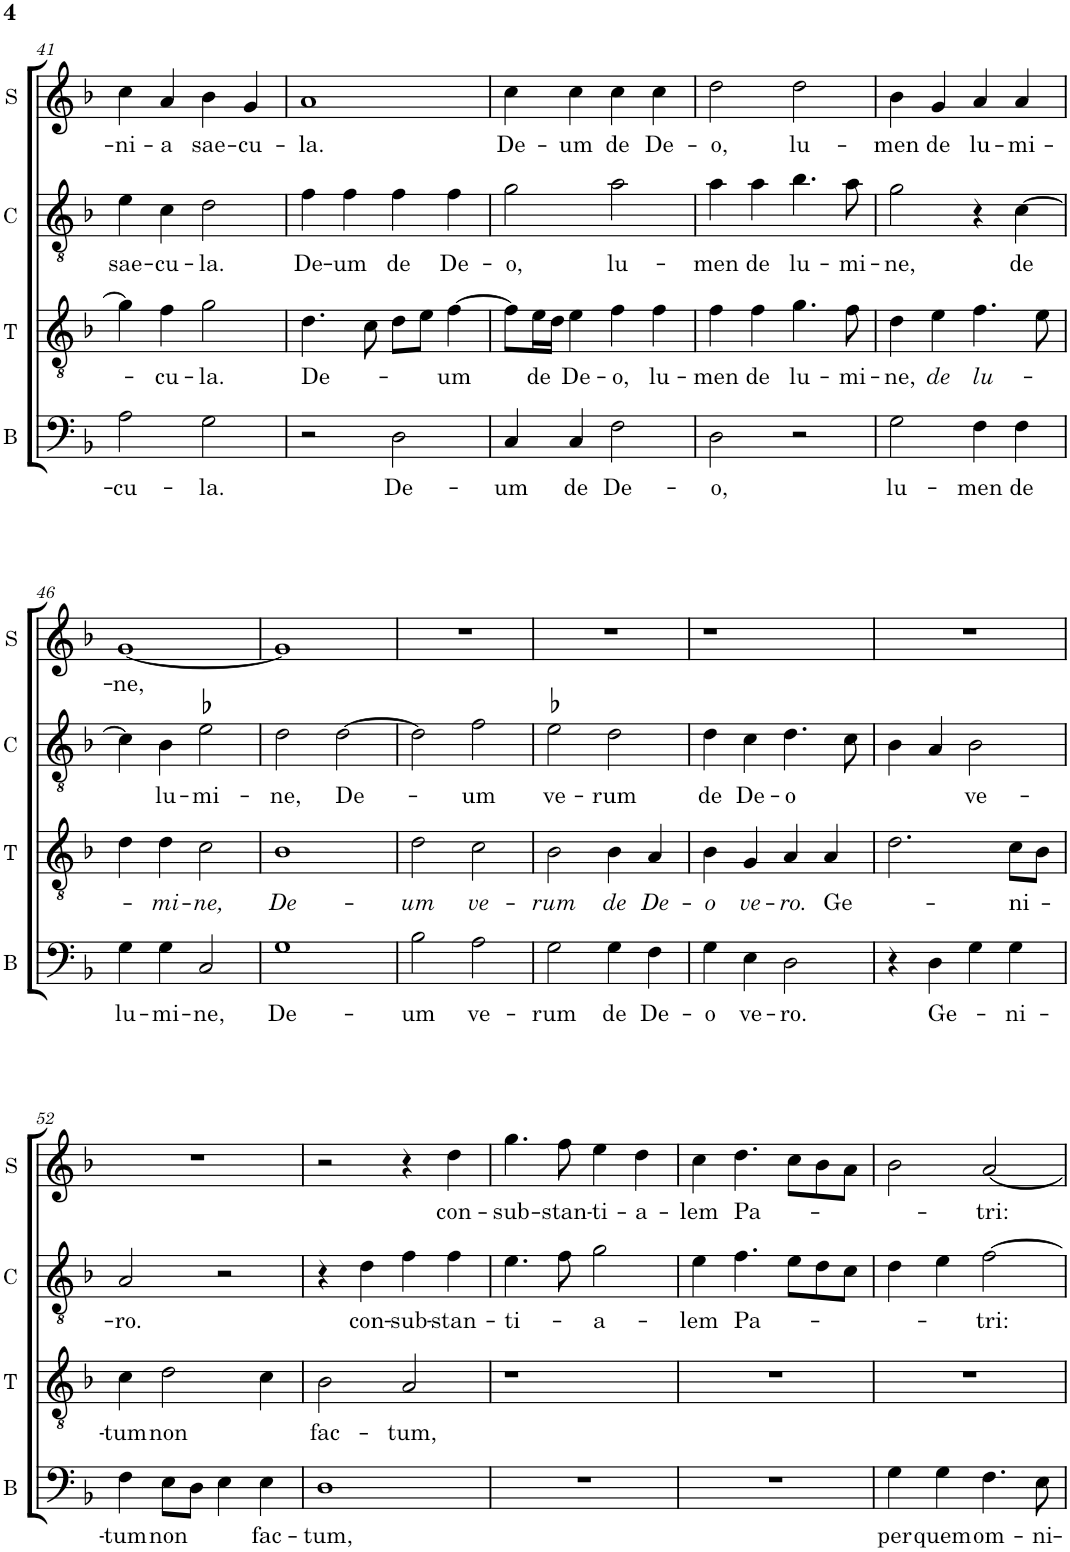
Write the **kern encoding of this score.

**kern	**text	**kern	**text	**kern	**text	**kern	**text
*part4	*part4	*part3	*part3	*part2	*part2	*part1	*part1
*staff4	*staff4	*staff3	*staff3	*staff2	*staff2	*staff1	*staff1
*I"B	*	*I"T	*	*I"C	*	*I"S	*
*I'B	*	*I'T	*	*I'C	*	*I'S	*
!!LO:PB:g=z
*clefF4	*	*clefGv2	*	*clefGv2	*	*clefG2	*
*	*	*	*	*Trd4c7	*	*	*
*k[b-]	*	*k[b-]	*	*k[b-]	*	*k[b-]	*
*M2/2	*	*M2/2	*	*M2/2	*	*M2/2	*
*met(c|)	*	*met(c|)	*	*met(c|)	*	*met(c|)	*
=41	=41	=41	=41	=41	=41	=41	=41
!	!LO:LY:b	!	!	!	!LO:LY:b	!	!LO:LY:b
2A\	-cu-	4g\]	.	4e\	sae-	4cc\	-ni-
!	!	!	!LO:LY:b	!	!LO:LY:b	!	!LO:LY:b
.	.	4f\	-cu-	4c\	-cu-	4a/	-a
!	!LO:LY:b	!	!LO:LY:b	!	!LO:LY:b	!	!LO:LY:b
2G\	-la.	2g\	-la.	2d\	-la.	4b-\	sae-
!	!	!	!	!	!	!	!LO:LY:b
.	.	.	.	.	.	4g/	-cu-
=42	=42	=42	=42	=42	=42	=42	=42
!	!	!	!LO:LY:b	!	!LO:LY:b	!	!LO:LY:b
2r	.	4.d\	De-	4f\	De-	1a	-la.
!	!	!	!	!	!LO:LY:b	!	!
.	.	.	.	4f\	-um	.	.
.	.	8c\	.	.	.	.	.
!	!LO:LY:b	!	!	!	!LO:LY:b	!	!
2D\	De-	8d\L	.	4f\	de	.	.
.	.	8e\J	.	.	.	.	.
!	!	!	!LO:LY:b	!	!LO:LY:b	!	!
.	.	[4f\	-um	4f\	De-	.	.
=43	=43	=43	=43	=43	=43	=43	=43
!	!LO:LY:b	!	!	!	!LO:LY:b	!	!LO:LY:b
4C/	-um	8f\L]	.	2g\	-o,	4cc\	De-
!	!	!	!LO:LY:b	!	!	!	!
.	.	16e\L	de	.	.	.	.
.	.	16d\JJ	.	.	.	.	.
!	!LO:LY:b	!	!LO:LY:b	!	!	!	!LO:LY:b
4C/	de	4e\	De-	.	.	4cc\	-um
!	!LO:LY:b	!	!LO:LY:b	!	!LO:LY:b	!	!LO:LY:b
2F\	De-	4f\	-o,	2a\	lu-	4cc\	de
!	!	!	!LO:LY:b	!	!	!	!LO:LY:b
.	.	4f\	lu-	.	.	4cc\	De-
=44	=44	=44	=44	=44	=44	=44	=44
!	!LO:LY:b	!	!LO:LY:b	!	!LO:LY:b	!	!LO:LY:b
2D\	-o,	4f\	-men	4a\	-men	2dd\	-o,
!	!	!	!LO:LY:b	!	!LO:LY:b	!	!
.	.	4f\	de	4a\	de	.	.
!	!	!	!LO:LY:b	!	!LO:LY:b	!	!LO:LY:b
2r	.	4.g\	lu-	4.b-\	lu-	2dd\	lu-
!	!	!	!LO:LY:b	!	!LO:LY:b	!	!
.	.	8f\	-mi-	8a\	-mi-	.	.
=45	=45	=45	=45	=45	=45	=45	=45
!	!LO:LY:b	!	!LO:LY:b	!	!LO:LY:b	!	!LO:LY:b
2G\	lu-	4d\	-ne,	2g\	-ne,	4b-\	-men
!	!	!	!LO:LY:b	!	!	!	!LO:LY:b
.	.	4e\	de	.	.	4g/	de
!	!LO:LY:b	!	!LO:LY:b	!	!	!	!LO:LY:b
4F\	-men	4.f\	lu-	4r	.	4a/	lu-
!	!LO:LY:b	!	!	!	!LO:LY:b	!	!LO:LY:b
4F\	de	.	.	[4c\	de	4a/	-mi-
.	.	8e\	.	.	.	.	.
!!LO:LB:g=z
=46	=46	=46	=46	=46	=46	=46	=46
!	!LO:LY:b	!	!	!	!	!	!LO:LY:b
4G\	lu-	4d\	.	4c\]	.	[1g	-ne,
!	!LO:LY:b	!	!LO:LY:b	!	!LO:LY:b	!	!
4G\	-mi-	4d\	-mi-	4B-\	-lu-	.	.
!	!LO:LY:b	!	!LO:LY:b	!	!LO:LY:b	!	!
2C/	-ne,	2c\	-ne,	2e-X\	-mi-	.	.
=47	=47	=47	=47	=47	=47	=47	=47
!	!LO:LY:b	!	!LO:LY:b	!	!LO:LY:b	!	!
1G	De-	1B-	De-	2d\	-ne,	1g]	.
!	!	!	!	!	!LO:LY:b	!	!
.	.	.	.	[2d\	De-	.	.
=48	=48	=48	=48	=48	=48	=48	=48
!	!LO:LY:b	!	!LO:LY:b	!	!	!	!
2B-\	-um	2d\	-um	2d\]	.	1r	.
!	!LO:LY:b	!	!LO:LY:b	!	!LO:LY:b	!	!
2A\	ve-	2c\	ve-	2f\	-um	.	.
=49	=49	=49	=49	=49	=49	=49	=49
!	!LO:LY:b	!	!LO:LY:b	!	!LO:LY:b	!	!
2G\	-rum	2B-\	-rum	2e-X\	ve-	1r	.
!	!LO:LY:b	!	!LO:LY:b	!	!LO:LY:b	!	!
4G\	de	4B-\	de	2d\	-rum	.	.
!	!LO:LY:b	!	!LO:LY:b	!	!	!	!
4F\	De-	4A/	De-	.	.	.	.
=50	=50	=50	=50	=50	=50	=50	=50
!	!LO:LY:b	!	!LO:LY:b	!	!LO:LY:b	!	!
4G\	-o	4B-\	-o	4d\	de	1r	.
!	!LO:LY:b	!	!LO:LY:b	!	!LO:LY:b	!	!
4E\	ve-	4G/	ve-	4c\	De-	.	.
!	!LO:LY:b	!	!LO:LY:b	!	!LO:LY:b	!	!
2D\	-ro.	4A/	-ro.	4.d\	-o	.	.
!	!	!	!LO:LY:b	!	!	!	!
.	.	4A/	Ge-	.	.	.	.
.	.	.	.	8c\	.	.	.
=51	=51	=51	=51	=51	=51	=51	=51
4r	.	2.d\	.	4B-\	.	1r	.
!	!LO:LY:b	!	!	!	!	!	!
4D\	Ge-	.	.	4A/	.	.	.
!	!	!	!	!	!LO:LY:b	!	!
4G\	.	.	.	2B-\	ve-	.	.
!	!LO:LY:b	!	!LO:LY:b	!	!	!	!
4G\	-ni-	8c\L	-ni-	.	.	.	.
.	.	8B-\J	.	.	.	.	.
!!LO:LB:g=z
=52	=52	=52	=52	=52	=52	=52	=52
!	!LO:LY:b	!	!LO:LY:b	!	!LO:LY:b	!	!
4F\	-tum	4c\	-tum	2A/	-ro.	1r	.
!	!LO:LY:b	!	!LO:LY:b	!	!	!	!
8E\L	non	2d\	non	.	.	.	.
8D\J	.	.	.	.	.	.	.
4E\	.	.	.	2r	.	.	.
!	!LO:LY:b	!	!	!	!	!	!
4E\	fac-	4c\	.	.	.	.	.
=53	=53	=53	=53	=53	=53	=53	=53
!	!LO:LY:b	!	!LO:LY:b	!	!	!	!
1D	-tum,	2B-\	fac-	4r	.	2r	.
!	!	!	!	!	!LO:LY:b	!	!
.	.	.	.	4d\	con-	.	.
!	!	!	!LO:LY:b	!	!LO:LY:b	!	!
.	.	2A/	-tum,	4f\	-sub-	4r	.
!	!	!	!	!	!LO:LY:b	!	!LO:LY:b
.	.	.	.	4f\	-stan-	4dd\	con-
=54	=54	=54	=54	=54	=54	=54	=54
!	!	!	!	!	!LO:LY:b	!	!LO:LY:b
1r	.	1r	.	4.e\	-ti-	4.gg\	-sub-
!	!	!	!	!	!	!	!LO:LY:b
.	.	.	.	8f\	.	8ff\	-stan-
!	!	!	!	!	!LO:LY:b	!	!LO:LY:b
.	.	.	.	2g\	-a-	4ee\	-ti-
!	!	!	!	!	!	!	!LO:LY:b
.	.	.	.	.	.	4dd\	-a-
=55	=55	=55	=55	=55	=55	=55	=55
!	!	!	!	!	!LO:LY:b	!	!LO:LY:b
1r	.	1r	.	4e\	-lem	4cc\	-lem
!	!	!	!	!	!LO:LY:b	!	!LO:LY:b
.	.	.	.	4.f\	Pa-	4.dd\	Pa-
.	.	.	.	8e\L	.	8cc\L	.
.	.	.	.	8d\	.	8b-\	.
.	.	.	.	8c\J	.	8a\J	.
=56	=56	=56	=56	=56	=56	=56	=56
!	!LO:LY:b	!	!	!	!	!	!
4G\	per	1r	.	4d\	.	2b-\	.
!	!LO:LY:b	!	!	!	!	!	!
4G\	quem	.	.	4e\	.	.	.
!	!LO:LY:b	!	!	!	!LO:LY:b	!	!LO:LY:b
4.F\	om-	.	.	[2f\	-tri:	[2a/	-tri:
!	!LO:LY:b	!	!	!	!	!	!
8E\	-ni-	.	.	.	.	.	.
=	=	=	=	=	=	=	=
*-	*-	*-	*-	*-	*-	*-	*-
